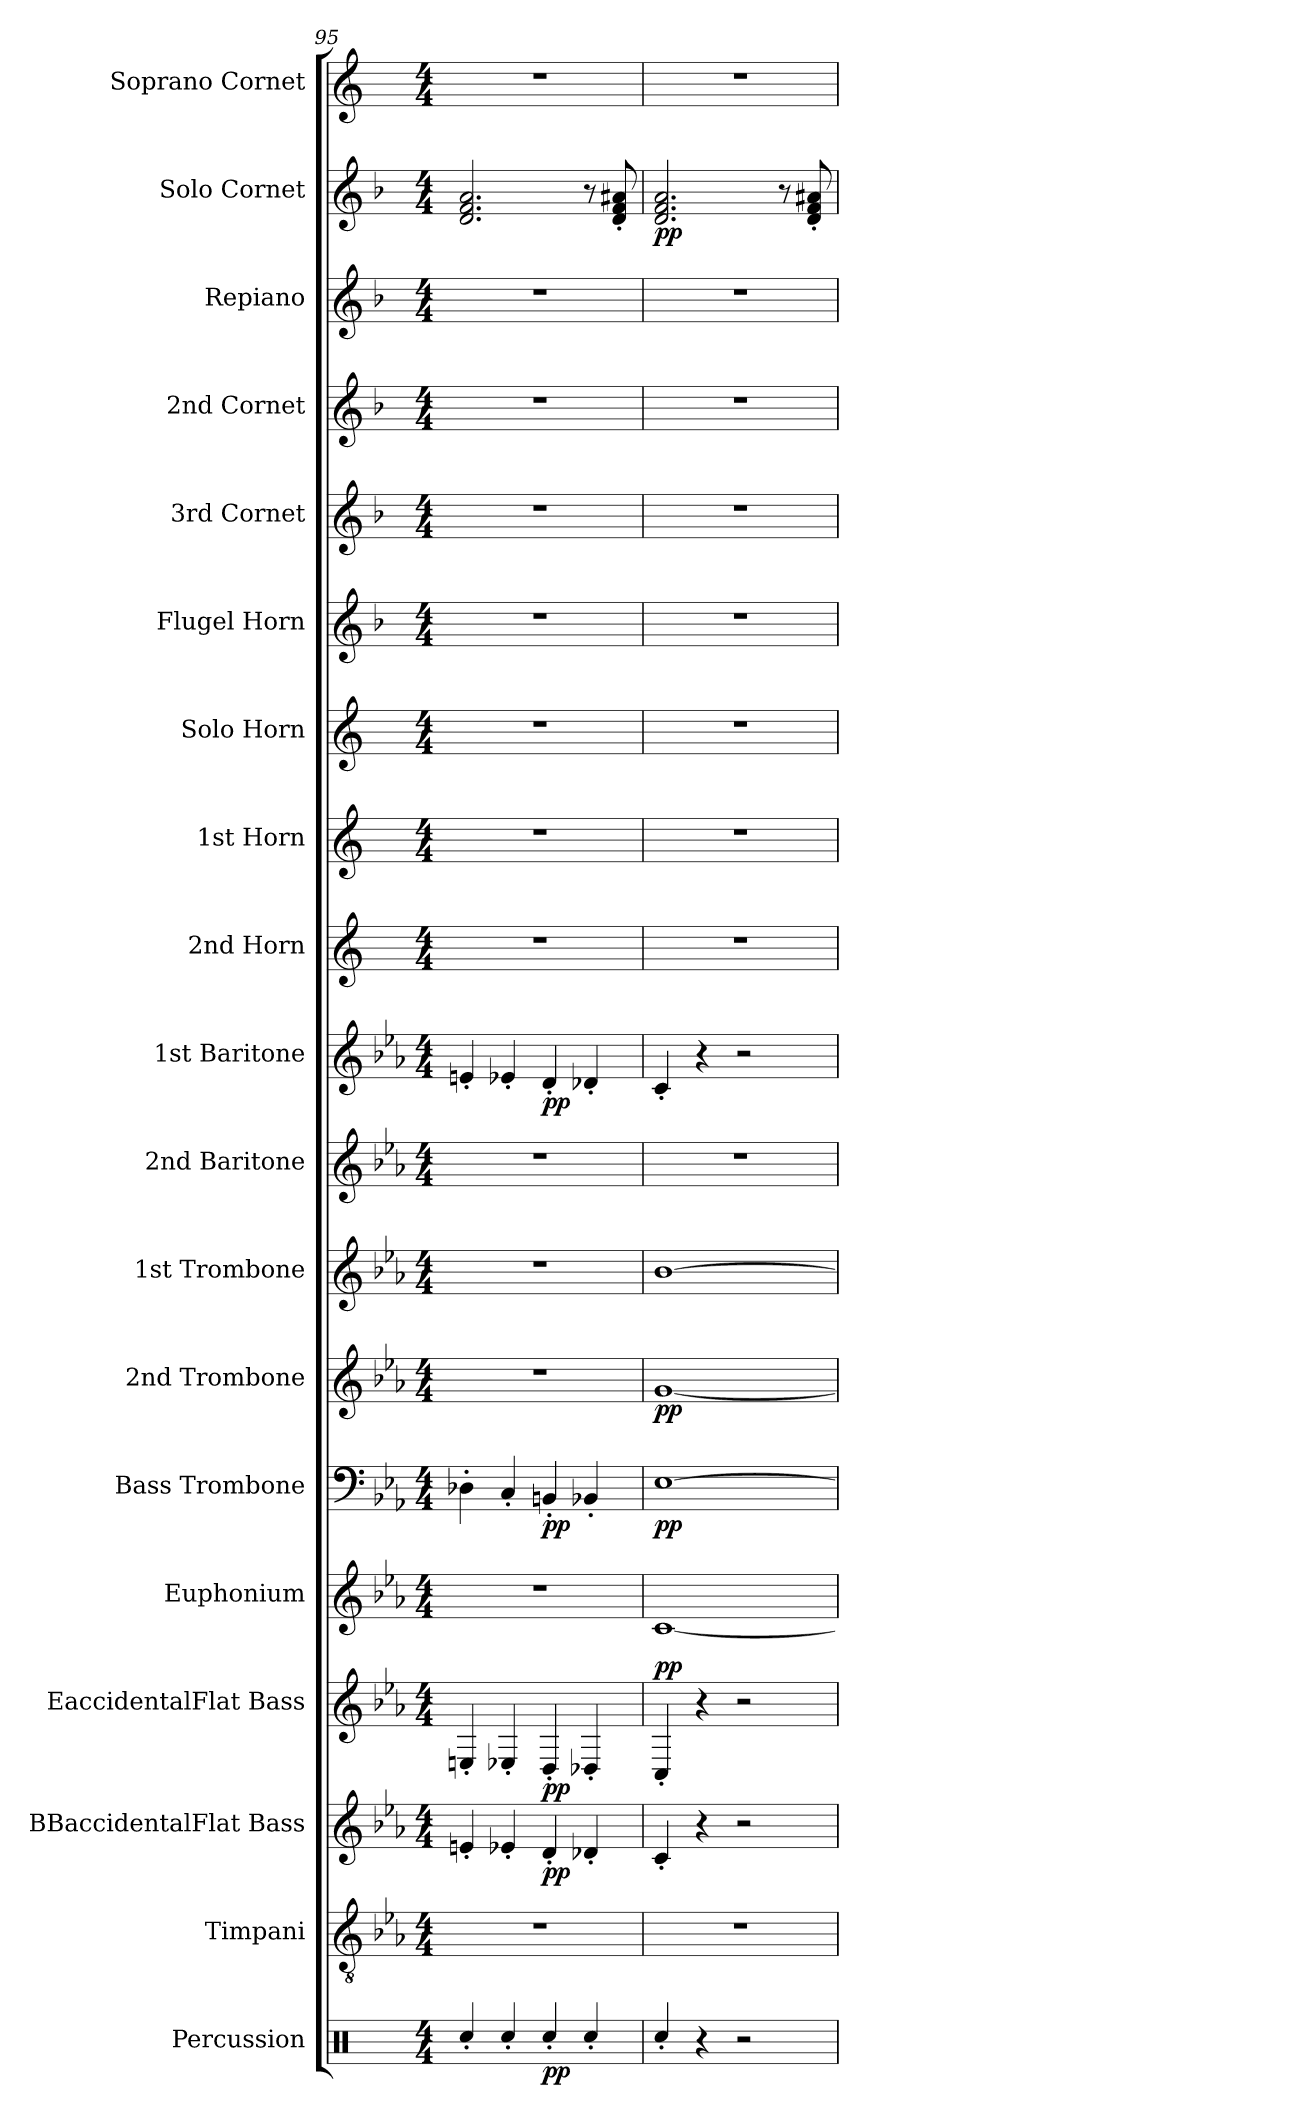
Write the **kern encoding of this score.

**kern	**dynam	**kern	**kern	**dynam	**kern	**dynam	**kern	**kern	**dynam	**kern	**dynam	**kern	**kern	**kern	**dynam	**kern	**kern	**kern	**kern	**kern	**kern	**kern	**kern	**dynam	**kern
*part19	*part19	*part18	*part17	*part17	*part16	*part16	*part15	*part14	*part14	*part13	*part13	*part12	*part11	*part10	*part10	*part9	*part8	*part7	*part6	*part5	*part4	*part3	*part2	*part2	*part1
*staff19	*staff19	*staff18	*staff17	*staff17	*staff16	*staff16	*staff15	*staff14	*staff14	*staff13	*staff13	*staff12	*staff11	*staff10	*staff10	*staff9	*staff8	*staff7	*staff6	*staff5	*staff4	*staff3	*staff2	*staff2	*staff1
*I"Percussion	*	*I"Timpani	*I"BBaccidentalFlat Bass	*	*I"EaccidentalFlat Bass	*	*I"Euphonium	*I"Bass Trombone	*	*I"2nd Trombone	*	*I"1st Trombone	*I"2nd Baritone	*I"1st Baritone	*	*I"2nd Horn	*I"1st Horn	*I"Solo Horn	*I"Flugel Horn	*I"3rd Cornet	*I"2nd Cornet	*I"Repiano	*I"Solo Cornet	*	*I"Soprano Cornet
*I'Perc.	*	*I'Timp.	*I'BBaccidentalFlat B.	*	*I'EaccidentalFlat B.	*	*I'Euph.	*I'Bs. Trb.	*	*I'2ndTrb.	*	*I'1st Trb.	*I'2ndBari.	*I'1st Bari.	*	*I'2nd Hn.	*I'1st Hn.	*I'Solo Hn.	*I'Flghn.	*I'3rd Cnt.	*I'2nd Cnt.	*I'Rep.	*I'Solo Cnt.	*	*I'Sop. Cnt.
*clefX	*	*clefGv2	*clefG2	*	*clefG2	*	*clefG2	*clefF4	*	*clefG2	*	*clefG2	*clefG2	*clefG2	*	*clefG2	*clefG2	*clefG2	*clefG2	*clefG2	*clefG2	*clefG2	*clefG2	*	*clefG2
*	*	*	*ITrd15c26	*	*ITrd12c21	*	*ITrd8c14	*	*	*ITrd8c14	*	*ITrd8c14	*ITrd8c14	*ITrd8c14	*	*ITrd5c9	*ITrd5c9	*ITrd5c9	*ITrd1c2	*ITrd1c2	*ITrd1c2	*ITrd1c2	*ITrd1c2	*	*ITrd-2c-3
*k[]	*	*k[b-e-a-]	*k[b-e-a-]	*	*k[b-e-a-]	*	*k[b-e-a-]	*k[b-e-a-]	*	*k[b-e-a-]	*	*k[b-e-a-]	*k[b-e-a-]	*k[b-e-a-]	*	*k[b-e-a-]	*k[b-e-a-]	*k[b-e-a-]	*k[b-e-a-]	*k[b-e-a-]	*k[b-e-a-]	*k[b-e-a-]	*k[b-e-a-]	*	*k[b-e-a-]
*M4/4	*	*M4/4	*M4/4	*	*M4/4	*	*M4/4	*M4/4	*	*M4/4	*	*M4/4	*M4/4	*M4/4	*	*M4/4	*M4/4	*M4/4	*M4/4	*M4/4	*M4/4	*M4/4	*M4/4	*	*M4/4
=95	=95	=95	=95	=95	=95	=95	=95	=95	=95	=95	=95	=95	=95	=95	=95	=95	=95	=95	=95	=95	=95	=95	=95	=95	=95
4Rcc'/	.	1r	4EEn'/	.	4EEn'/	.	1r	4D-X'\	.	1r	.	1r	1r	4En'/	.	1r	1r	1r	1r	1r	1r	1r	2.c/ 2.e-/ 2.g/	.	1r
4Rcc'/	.	.	4EE-X'/	.	4EE-X'/	.	.	4C'/	.	.	.	.	.	4E-X'/	.	.	.	.	.	.	.	.	.	.	.
!	!LO:DY:b	!	!	!LO:DY:b	!	!LO:DY:b	!	!	!LO:DY:b	!	!	!	!	!	!LO:DY:b	!	!	!	!	!	!	!	!	!	!
4Rcc'/	pp	.	4DD'/	pp	4DD'/	pp	.	4BBn'/	pp	.	.	.	.	4D'/	pp	.	.	.	.	.	.	.	.	.	.
4Rcc'/	.	.	4DD-X'/	.	4DD-X'/	.	.	4BB-X'/	.	.	.	.	.	4D-X'/	.	.	.	.	.	.	.	.	8r	.	.
.	.	.	.	.	.	.	.	.	.	.	.	.	.	.	.	.	.	.	.	.	.	.	8c/' 8e-/' 8g#X/'	.	.
=96	=96	=96	=96	=96	=96	=96	=96	=96	=96	=96	=96	=96	=96	=96	=96	=96	=96	=96	=96	=96	=96	=96	=96	=96	=96
!	!	!	!	!	!	!LO:DY:a	!	!	!LO:DY:b	!	!LO:DY:b	!	!	!	!	!	!	!	!	!	!	!	!	!LO:DY:b	!
4Rcc'/	.	1r	4CC'/	.	4CC'/	pp	[1C	[1E-	pp	[1G	pp	[1B-	1r	4C'/	.	1r	1r	1r	1r	1r	1r	1r	2.c/ 2.e-/ 2.g/	pp	1r
4r	.	.	4r	.	4r	.	.	.	.	.	.	.	.	4r	.	.	.	.	.	.	.	.	.	.	.
2r	.	.	2r	.	2r	.	.	.	.	.	.	.	.	2r	.	.	.	.	.	.	.	.	.	.	.
.	.	.	.	.	.	.	.	.	.	.	.	.	.	.	.	.	.	.	.	.	.	.	8r	.	.
.	.	.	.	.	.	.	.	.	.	.	.	.	.	.	.	.	.	.	.	.	.	.	8c/' 8e-/' 8g#X/'	.	.
=	=	=	=	=	=	=	=	=	=	=	=	=	=	=	=	=	=	=	=	=	=	=	=	=	=
*-	*-	*-	*-	*-	*-	*-	*-	*-	*-	*-	*-	*-	*-	*-	*-	*-	*-	*-	*-	*-	*-	*-	*-	*-	*-
